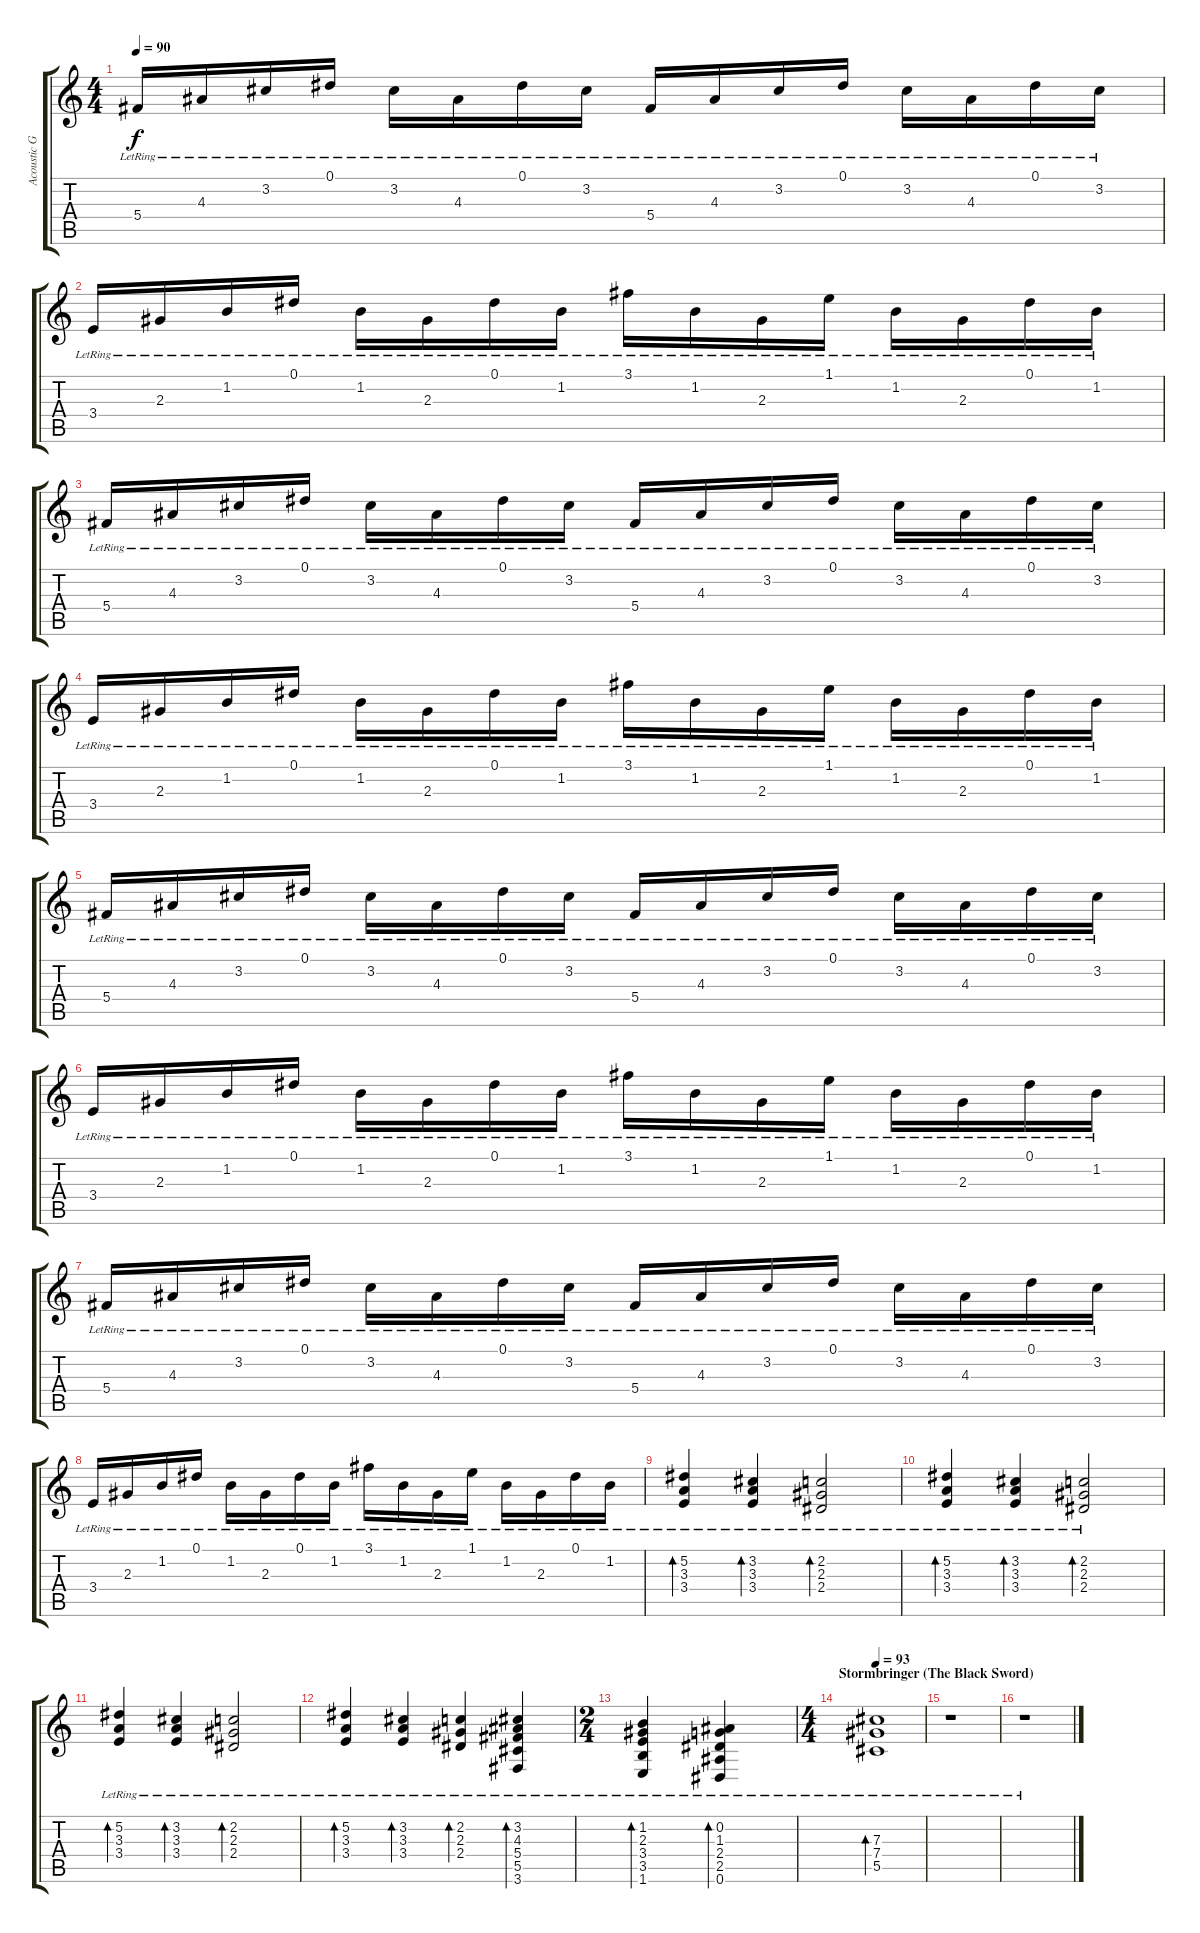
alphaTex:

\track ("Acoustic Guitar" "Acoustic G") {instrument acousticguitarsteel}
\staff {score tabs}
\tuning (Eb4 Bb3 Gb3 Db3 Ab2 Eb2) {hide}
\ts (4 4)
\tempo 90
\clef g2
\ks c
5.4{lr}.16{dy f} 4.3{lr}.16 3.2{lr}.16 0.1{lr}.16 3.2{lr}.16 4.3{lr}.16 0.1{lr}.16 3.2{lr}.16 5.4{lr}.16 4.3{lr}.16 3.2{lr}.16 0.1{lr}.16 3.2{lr}.16 4.3{lr}.16 0.1{lr}.16 3.2{lr}.16 |
3.4{lr}.16 2.3{lr}.16 1.2{lr}.16 0.1{lr}.16 1.2{lr}.16 2.3{lr}.16 0.1{lr}.16 1.2{lr}.16 3.1{lr}.16 1.2{lr}.16 2.3{lr}.16 1.1{lr}.16 1.2{lr}.16 2.3{lr}.16 0.1{lr}.16 1.2{lr}.16 |
5.4{lr}.16 4.3{lr}.16 3.2{lr}.16 0.1{lr}.16 3.2{lr}.16 4.3{lr}.16 0.1{lr}.16 3.2{lr}.16 5.4{lr}.16 4.3{lr}.16 3.2{lr}.16 0.1{lr}.16 3.2{lr}.16 4.3{lr}.16 0.1{lr}.16 3.2{lr}.16 |
3.4{lr}.16 2.3{lr}.16 1.2{lr}.16 0.1{lr}.16 1.2{lr}.16 2.3{lr}.16 0.1{lr}.16 1.2{lr}.16 3.1{lr}.16 1.2{lr}.16 2.3{lr}.16 1.1{lr}.16 1.2{lr}.16 2.3{lr}.16 0.1{lr}.16 1.2{lr}.16 |
5.4{lr}.16 4.3{lr}.16 3.2{lr}.16 0.1{lr}.16 3.2{lr}.16 4.3{lr}.16 0.1{lr}.16 3.2{lr}.16 5.4{lr}.16 4.3{lr}.16 3.2{lr}.16 0.1{lr}.16 3.2{lr}.16 4.3{lr}.16 0.1{lr}.16 3.2{lr}.16 |
3.4{lr}.16 2.3{lr}.16 1.2{lr}.16 0.1{lr}.16 1.2{lr}.16 2.3{lr}.16 0.1{lr}.16 1.2{lr}.16 3.1{lr}.16 1.2{lr}.16 2.3{lr}.16 1.1{lr}.16 1.2{lr}.16 2.3{lr}.16 0.1{lr}.16 1.2{lr}.16 |
5.4{lr}.16 4.3{lr}.16 3.2{lr}.16 0.1{lr}.16 3.2{lr}.16 4.3{lr}.16 0.1{lr}.16 3.2{lr}.16 5.4{lr}.16 4.3{lr}.16 3.2{lr}.16 0.1{lr}.16 3.2{lr}.16 4.3{lr}.16 0.1{lr}.16 3.2{lr}.16 |
3.4{lr}.16 2.3{lr}.16 1.2{lr}.16 0.1{lr}.16 1.2{lr}.16 2.3{lr}.16 0.1{lr}.16 1.2{lr}.16 3.1{lr}.16 1.2{lr}.16 2.3{lr}.16 1.1{lr}.16 1.2{lr}.16 2.3{lr}.16 0.1{lr}.16 1.2{lr}.16 |
(5.2{lr} 3.3{lr} 3.4{lr}).4{bd 120} (3.2{lr} 3.3{lr} 3.4{lr}).4{bd 120} (2.2{lr} 2.3{lr} 2.4{lr}).2{bd 120} |
(5.2{lr} 3.3{lr} 3.4{lr}).4{bd 120} (3.2{lr} 3.3{lr} 3.4{lr}).4{bd 120} (2.2{lr} 2.3{lr} 2.4{lr}).2{bd 120} |
(5.2{lr} 3.3{lr} 3.4{lr}).4{bd 120} (3.2{lr} 3.3{lr} 3.4{lr}).4{bd 120} (2.2{lr} 2.3{lr} 2.4{lr}).2{bd 120} |
(5.2{lr} 3.3{lr} 3.4{lr}).4{bd 120} (3.2{lr} 3.3{lr} 3.4{lr}).4{bd 120} (2.2{lr} 2.3{lr} 2.4{lr}).4{bd 120} (3.2{lr} 4.3{lr} 5.4{lr} 5.5{lr} 3.6{lr}).4{bd 120} |
\ts (2 4)
(1.2{lr} 2.3{lr} 3.4{lr} 3.5{lr} 1.6{lr}).4{bd 120} (0.2{lr} 1.3{lr} 2.4{lr} 2.5{lr} 0.6{lr}).4{bd 120} |
\ts (4 4)
\section ("" "Stormbringer (The Black Sword)")
\tempo 93
(7.3{lr} 7.4{lr} 5.5{lr}).1{bd 120} |
r.1 |
r.1
